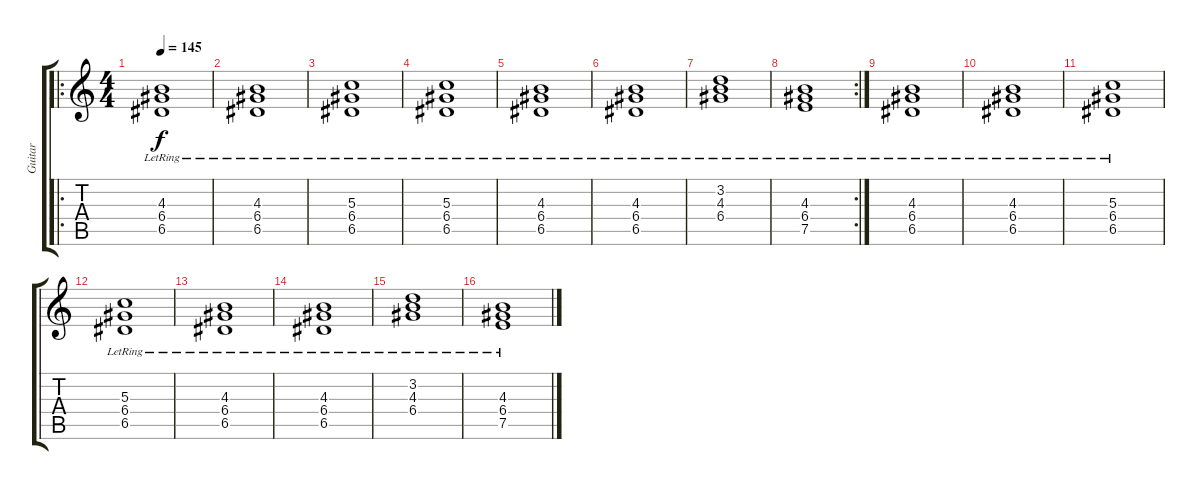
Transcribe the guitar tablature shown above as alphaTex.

\track ("Guitar" "Guitar") {instrument overdrivenguitar}
\staff {score tabs}
\tuning (E4 B3 G3 D3 A2 E2) {hide}
\ro
\ts (4 4)
\tempo 145
\clef g2
\ks c
(4.3{lr} 6.4{lr} 6.5{lr}).1{dy f} |
(4.3{lr} 6.4{lr} 6.5{lr}).1 |
(5.3{lr} 6.4{lr} 6.5{lr}).1 |
(5.3{lr} 6.4{lr} 6.5{lr}).1 |
(4.3{lr} 6.4{lr} 6.5{lr}).1 |
(4.3{lr} 6.4{lr} 6.5{lr}).1 |
(3.2{lr} 4.3{lr} 6.4{lr}).1 |
\rc 2
(4.3{lr} 6.4{lr} 7.5{lr}).1 |
(4.3{lr} 6.4{lr} 6.5{lr}).1 |
(4.3{lr} 6.4{lr} 6.5{lr}).1 |
(5.3{lr} 6.4{lr} 6.5{lr}).1 |
(5.3{lr} 6.4{lr} 6.5{lr}).1 |
(4.3{lr} 6.4{lr} 6.5{lr}).1 |
(4.3{lr} 6.4{lr} 6.5{lr}).1 |
(3.2{lr} 4.3{lr} 6.4{lr}).1 |
(4.3{lr} 6.4{lr} 7.5{lr}).1
